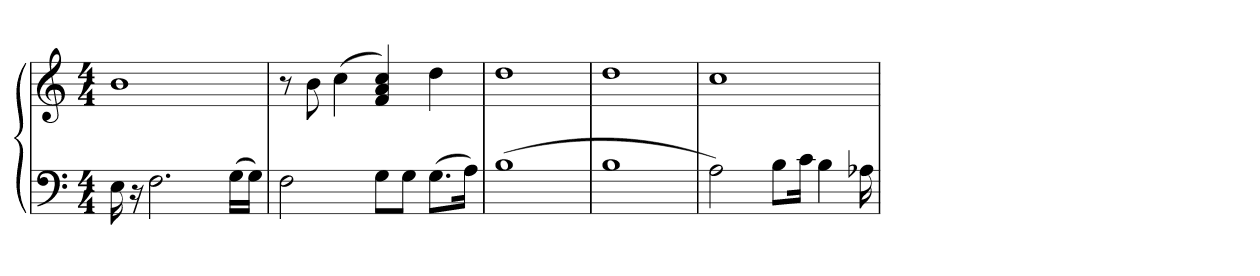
**kern	**kern
*part1	*part1
*staff2	*staff1
*clefF4	*clefG2
*k[]	*k[]
*M4/4	*M4/4
=1	=1
16E	1b
16r	.
2.F	.
(16G\LL	.
16G\JJ)	.
=2	=2
2F	8r
.	8b
.	(4cc
8G\L	4f 4a 4cc)
8G\J	.
(8.G\L	4dd
16A\Jk)	.
=3	=3
(1B	1dd
=4	=4
1B	1dd
=5	=5
2A)	1cc
8B\L	.
16c\Jk	.
4B	.
16A-X	.
=	=
*-	*-
